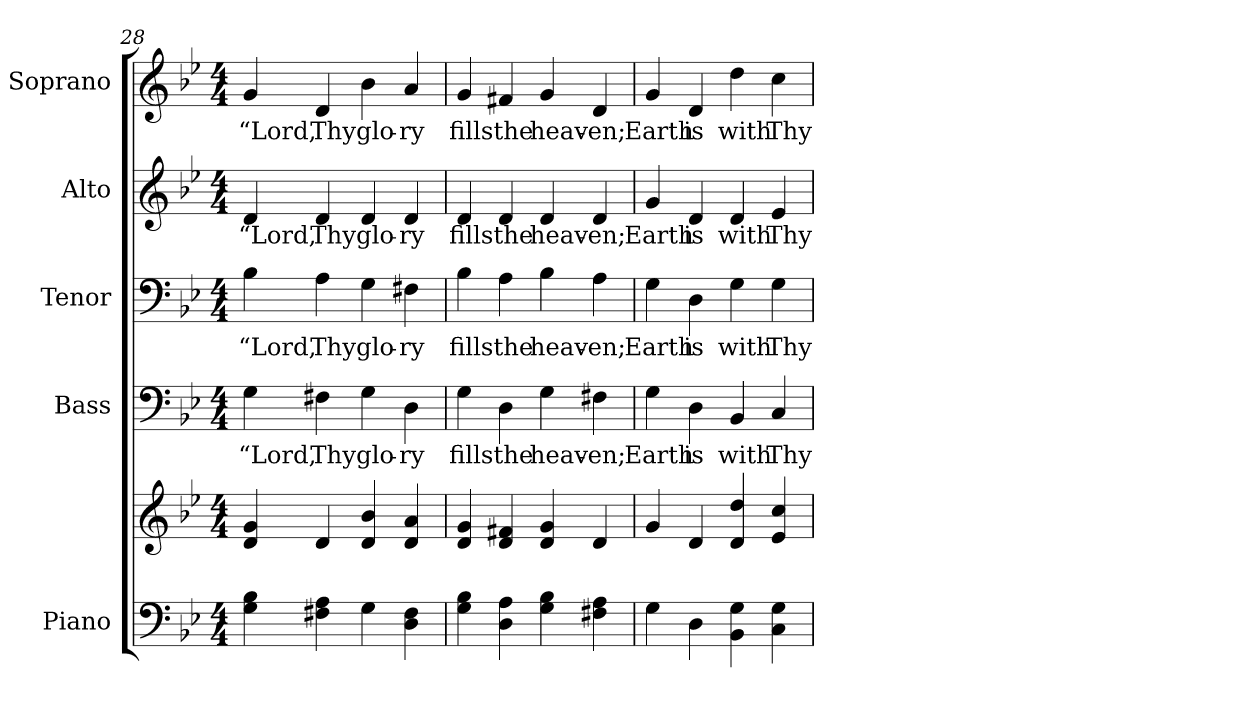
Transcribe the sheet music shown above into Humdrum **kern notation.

**kern	**kern	**kern	**text	**kern	**text	**kern	**text	**kern	**text
*part5	*part5	*part4	*part4	*part3	*part3	*part2	*part2	*part1	*part1
*staff6	*staff5	*staff4	*staff4	*staff3	*staff3	*staff2	*staff2	*staff1	*staff1
*I"Piano	*	*I"Bass	*	*I"Tenor	*	*I"Alto	*	*I"Soprano	*
*I'Pno.	*	*I'B.	*	*I'T.	*	*I'A.	*	*I'S.	*
*clefF4	*clefG2	*clefF4	*	*clefF4	*	*clefG2	*	*clefG2	*
*k[b-e-]	*k[b-e-]	*k[b-e-]	*	*k[b-e-]	*	*k[b-e-]	*	*k[b-e-]	*
*B-:	*B-:	*B-:	*	*B-:	*	*B-:	*	*B-:	*
*M4/4	*M4/4	*M4/4	*	*M4/4	*	*M4/4	*	*M4/4	*
=28	=28	=28	=28	=28	=28	=28	=28	=28	=28
!	!	!	!LO:LY:b:color=#000000	!	!	!	!	!	!
!	!	!	!	!	!LO:LY:b:color=#000000	!	!	!	!
!	!	!	!	!	!	!	!LO:LY:b:color=#000000	!	!
!	!	!	!	!	!	!	!	!	!LO:LY:b:color=#000000
4Gi\ 4B-i	4di/ 4gi	4Gi\	“Lord,	4B-i\	“Lord,	4di/	“Lord,	4gi/	“Lord,
!	!	!	!LO:LY:b:color=#000000	!	!	!	!	!	!
!	!	!	!	!	!LO:LY:b:color=#000000	!	!	!	!
!	!	!	!	!	!	!	!LO:LY:b:color=#000000	!	!
!	!	!	!	!	!	!	!	!	!LO:LY:b:color=#000000
4F#Xi\ 4Ai	4di/	4F#Xi\	Thy	4Ai\	Thy	4di/	Thy	4di/	Thy
!	!	!	!LO:LY:b:color=#000000	!	!	!	!	!	!
!	!	!	!	!	!LO:LY:b:color=#000000	!	!	!	!
!	!	!	!	!	!	!	!LO:LY:b:color=#000000	!	!
!	!	!	!	!	!	!	!	!	!LO:LY:b:color=#000000
4Gi\	4di/ 4b-i	4Gi\	glo-	4Gi\	glo-	4di/	glo-	4b-i\	glo-
!	!	!	!LO:LY:b:color=#000000	!	!	!	!	!	!
!	!	!	!	!	!LO:LY:b:color=#000000	!	!	!	!
!	!	!	!	!	!	!	!LO:LY:b:color=#000000	!	!
!	!	!	!	!	!	!	!	!	!LO:LY:b:color=#000000
4Di\ 4F#i	4di/ 4ai	4Di\	-ry	4F#Xi\	-ry	4di/	-ry	4ai/	-ry
!!LO:PB:g=z
=29	=29	=29	=29	=29	=29	=29	=29	=29	=29
!	!	!	!LO:LY:b:color=#000000	!	!	!	!	!	!
!	!	!	!	!	!LO:LY:b:color=#000000	!	!	!	!
!	!	!	!	!	!	!	!LO:LY:b:color=#000000	!	!
!	!	!	!	!	!	!	!	!	!LO:LY:b:color=#000000
4Gi\ 4B-i	4di/ 4gi	4Gi\	fills	4B-i\	fills	4di/	fills	4gi/	fills
!	!	!	!LO:LY:b:color=#000000	!	!	!	!	!	!
!	!	!	!	!	!LO:LY:b:color=#000000	!	!	!	!
!	!	!	!	!	!	!	!LO:LY:b:color=#000000	!	!
!	!	!	!	!	!	!	!	!	!LO:LY:b:color=#000000
4Di\ 4Ai	4di/ 4f#Xi	4Di\	the	4Ai\	the	4di/	the	4f#Xi/	the
!	!	!	!LO:LY:b:color=#000000	!	!	!	!	!	!
!	!	!	!	!	!LO:LY:b:color=#000000	!	!	!	!
!	!	!	!	!	!	!	!LO:LY:b:color=#000000	!	!
!	!	!	!	!	!	!	!	!	!LO:LY:b:color=#000000
4Gi\ 4B-i	4di/ 4gi	4Gi\	heav-	4B-i\	heav-	4di/	heav-	4gi/	heav-
!	!	!	!LO:LY:b:color=#000000	!	!	!	!	!	!
!	!	!	!	!	!LO:LY:b:color=#000000	!	!	!	!
!	!	!	!	!	!	!	!LO:LY:b:color=#000000	!	!
!	!	!	!	!	!	!	!	!	!LO:LY:b:color=#000000
4F#Xi\ 4Ai	4di/	4F#Xi\	-en;	4Ai\	-en;	4di/	-en;	4di/	-en;
=30	=30	=30	=30	=30	=30	=30	=30	=30	=30
!	!	!	!LO:LY:b:color=#000000	!	!	!	!	!	!
!	!	!	!	!	!LO:LY:b:color=#000000	!	!	!	!
!	!	!	!	!	!	!	!LO:LY:b:color=#000000	!	!
!	!	!	!	!	!	!	!	!	!LO:LY:b:color=#000000
4Gi\	4gi/	4Gi\	Earth	4Gi\	Earth	4gi/	Earth	4gi/	Earth
!	!	!	!LO:LY:b:color=#000000	!	!	!	!	!	!
!	!	!	!	!	!LO:LY:b:color=#000000	!	!	!	!
!	!	!	!	!	!	!	!LO:LY:b:color=#000000	!	!
!	!	!	!	!	!	!	!	!	!LO:LY:b:color=#000000
4Di\	4di/	4Di\	is	4Di\	is	4di/	is	4di/	is
!	!	!	!LO:LY:b:color=#000000	!	!	!	!	!	!
!	!	!	!	!	!LO:LY:b:color=#000000	!	!	!	!
!	!	!	!	!	!	!	!LO:LY:b:color=#000000	!	!
!	!	!	!	!	!	!	!	!	!LO:LY:b:color=#000000
4BB-i\ 4Gi	4di/ 4ddi	4BB-i/	with	4Gi\	with	4di/	with	4ddi\	with
!	!	!	!LO:LY:b:color=#000000	!	!	!	!	!	!
!	!	!	!	!	!LO:LY:b:color=#000000	!	!	!	!
!	!	!	!	!	!	!	!LO:LY:b:color=#000000	!	!
!	!	!	!	!	!	!	!	!	!LO:LY:b:color=#000000
4Ci\ 4Gi	4e-i/ 4cci	4Ci/	Thy	4Gi\	Thy	4e-i/	Thy	4cci\	Thy
=	=	=	=	=	=	=	=	=	=
*-	*-	*-	*-	*-	*-	*-	*-	*-	*-
